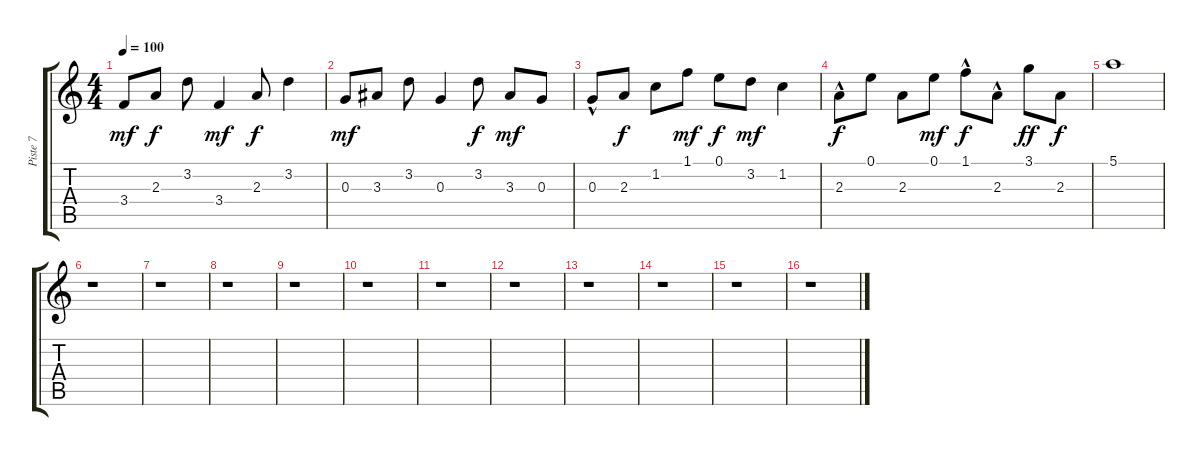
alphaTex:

\track ("Piste 7" "Piste 7") {instrument acousticguitarsteel}
\staff {score tabs}
\tuning (E4 B3 G3 D3 A2 E2) {hide}
\ts (4 4)
\tempo 100
\clef g2
\ks c
3.4.8{dy mf} 2.3.8{dy f} 3.2.8 3.4.4{dy mf} 2.3.8{dy f} 3.2.4 |
0.3.8{dy mf} 3.3.8 3.2.8 0.3.4 3.2.8{dy f} 3.3.8{dy mf} 0.3.8 |
0.3{hac}.8 2.3.8{dy f} 1.2.8 1.1.8{dy mf} 0.1.8{dy f} 3.2.8{dy mf} 1.2.4 |
2.3{hac}.8{dy f} 0.1.8 2.3.8 0.1.8{dy mf} 1.1{hac}.8{dy f} 2.3{hac}.8 3.1.8{dy ff} 2.3.8{dy f} |
5.1.1 |
r.1 |
r.1 |
r.1 |
r.1 |
r.1 |
r.1 |
r.1 |
r.1 |
r.1 |
r.1 |
r.1
